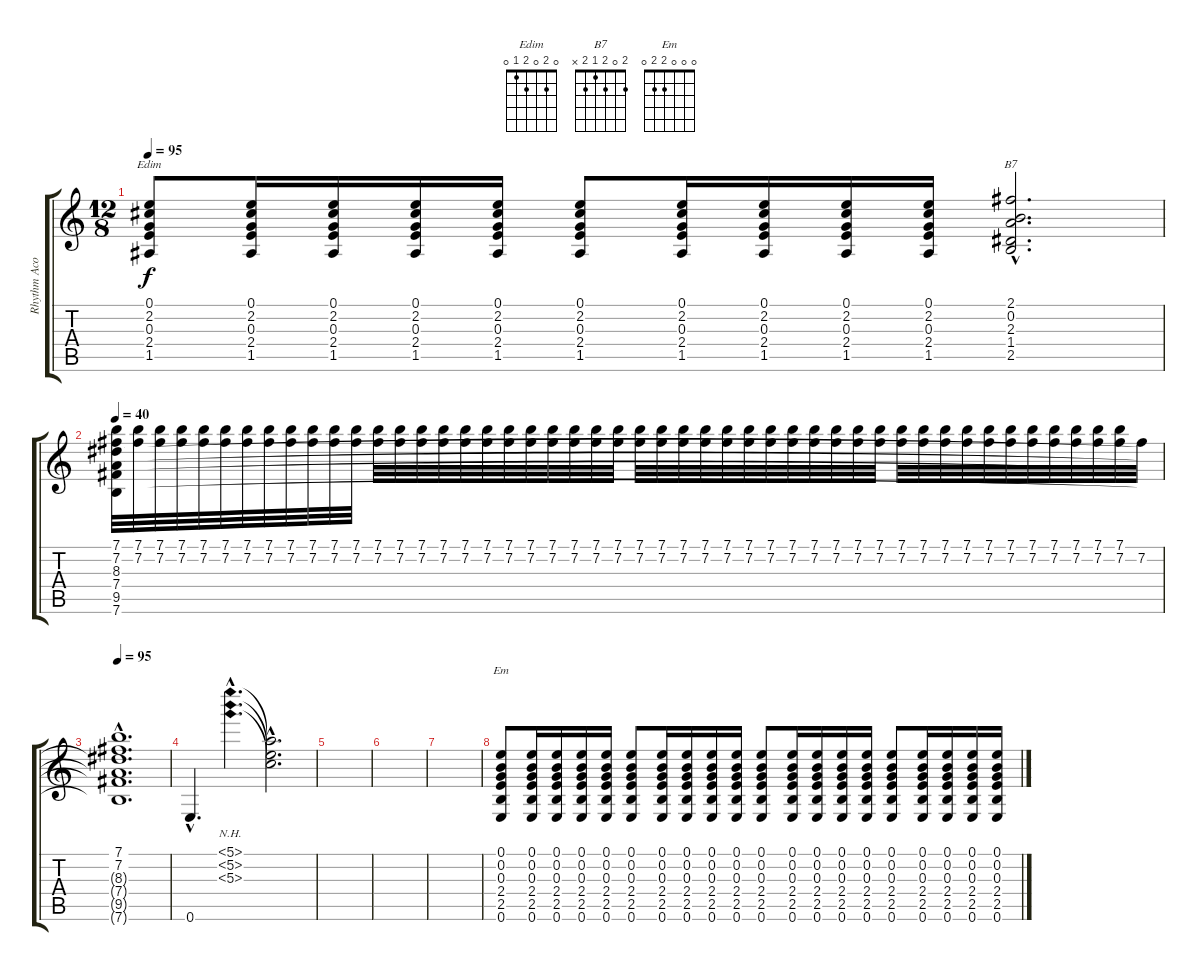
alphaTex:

\track ("Rhythm Acoustic" "Rhythm Aco") {instrument acousticguitarsteel}
\staff {score tabs}
\tuning (E4 B3 G3 D3 A2 E2) {hide}
\chord ("Edim" 0 2 0 2 1 0)
\chord ("B7" 2 0 2 1 2 x)
\chord ("Em" 0 0 0 2 2 0)
\ts (12 8)
\tempo 95
\clef g2
\ks c
(0.1 2.2 0.3 2.4 1.5).8{ch "Edim" dy f} (0.1 2.2 0.3 2.4 1.5).16 (0.1 2.2 0.3 2.4 1.5).16 (0.1 2.2 0.3 2.4 1.5).16 (0.1 2.2 0.3 2.4 1.5).16 (0.1 2.2 0.3 2.4 1.5).8 (0.1 2.2 0.3 2.4 1.5).16 (0.1 2.2 0.3 2.4 1.5).16 (0.1 2.2 0.3 2.4 1.5).16 (0.1 2.2 0.3 2.4 1.5).16 (2.1{hac} 0.2{hac} 2.3{hac} 1.4{hac} 2.5{hac}).2{d ch "B7"} |
\tempo 40
(7.1 7.2 8.3 7.4 9.5 7.6).32 (7.1 7.2).32 (7.1 7.2).32 (7.1 7.2).32 (7.1 7.2).32 (7.1 7.2).32 (7.1 7.2).32 (7.1 7.2).32 (7.1 7.2).32 (7.1 7.2).32 (7.1 7.2).32 (7.1 7.2).32 (7.1 7.2).32 (7.1 7.2).32 (7.1 7.2).32 (7.1 7.2).32 (7.1 7.2).32 (7.1 7.2).32 (7.1 7.2).32 (7.1 7.2).32 (7.1 7.2).32 (7.1 7.2).32 (7.1 7.2).32 (7.1 7.2).32 (7.1 7.2).32 (7.1 7.2).32 (7.1 7.2).32 (7.1 7.2).32 (7.1 7.2).32 (7.1 7.2).32 (7.1 7.2).32 (7.1 7.2).32 (7.1 7.2).32 (7.1 7.2).32 (7.1 7.2).32 (7.1 7.2).32 (7.1 7.2).32 (7.1 7.2).32 (7.1 7.2).32 (7.1 7.2).32 (7.1 7.2).32 (7.1 7.2).32 (7.1 7.2).32 (7.1 7.2).32 (7.1 7.2).32 (7.1 7.2).32 (7.1 7.2).32 7.2.32 |
\tempo 95
(7.1{hac} 7.2{hac} 8.3{hac t} 7.4{hac t} 9.5{hac t} 7.6{hac t}).1{d} |
0.6{hac}.4{d} (5.1{nh hac} 5.2{nh hac} 5.3{nh hac}).4{d} (5.1{hac t} 5.2{hac t} 5.3{hac t}).2{d} |
|
|
|
(0.1 0.2 0.3 2.4 2.5 0.6).8{ch "Em"} (0.1 0.2 0.3 2.4 2.5 0.6).16 (0.1 0.2 0.3 2.4 2.5 0.6).16 (0.1 0.2 0.3 2.4 2.5 0.6).16 (0.1 0.2 0.3 2.4 2.5 0.6).16 (0.1 0.2 0.3 2.4 2.5 0.6).8 (0.1 0.2 0.3 2.4 2.5 0.6).16 (0.1 0.2 0.3 2.4 2.5 0.6).16 (0.1 0.2 0.3 2.4 2.5 0.6).16 (0.1 0.2 0.3 2.4 2.5 0.6).16 (0.1 0.2 0.3 2.4 2.5 0.6).8 (0.1 0.2 0.3 2.4 2.5 0.6).16 (0.1 0.2 0.3 2.4 2.5 0.6).16 (0.1 0.2 0.3 2.4 2.5 0.6).16 (0.1 0.2 0.3 2.4 2.5 0.6).16 (0.1 0.2 0.3 2.4 2.5 0.6).8 (0.1 0.2 0.3 2.4 2.5 0.6).16 (0.1 0.2 0.3 2.4 2.5 0.6).16 (0.1 0.2 0.3 2.4 2.5 0.6).16 (0.1 0.2 0.3 2.4 2.5 0.6).16
